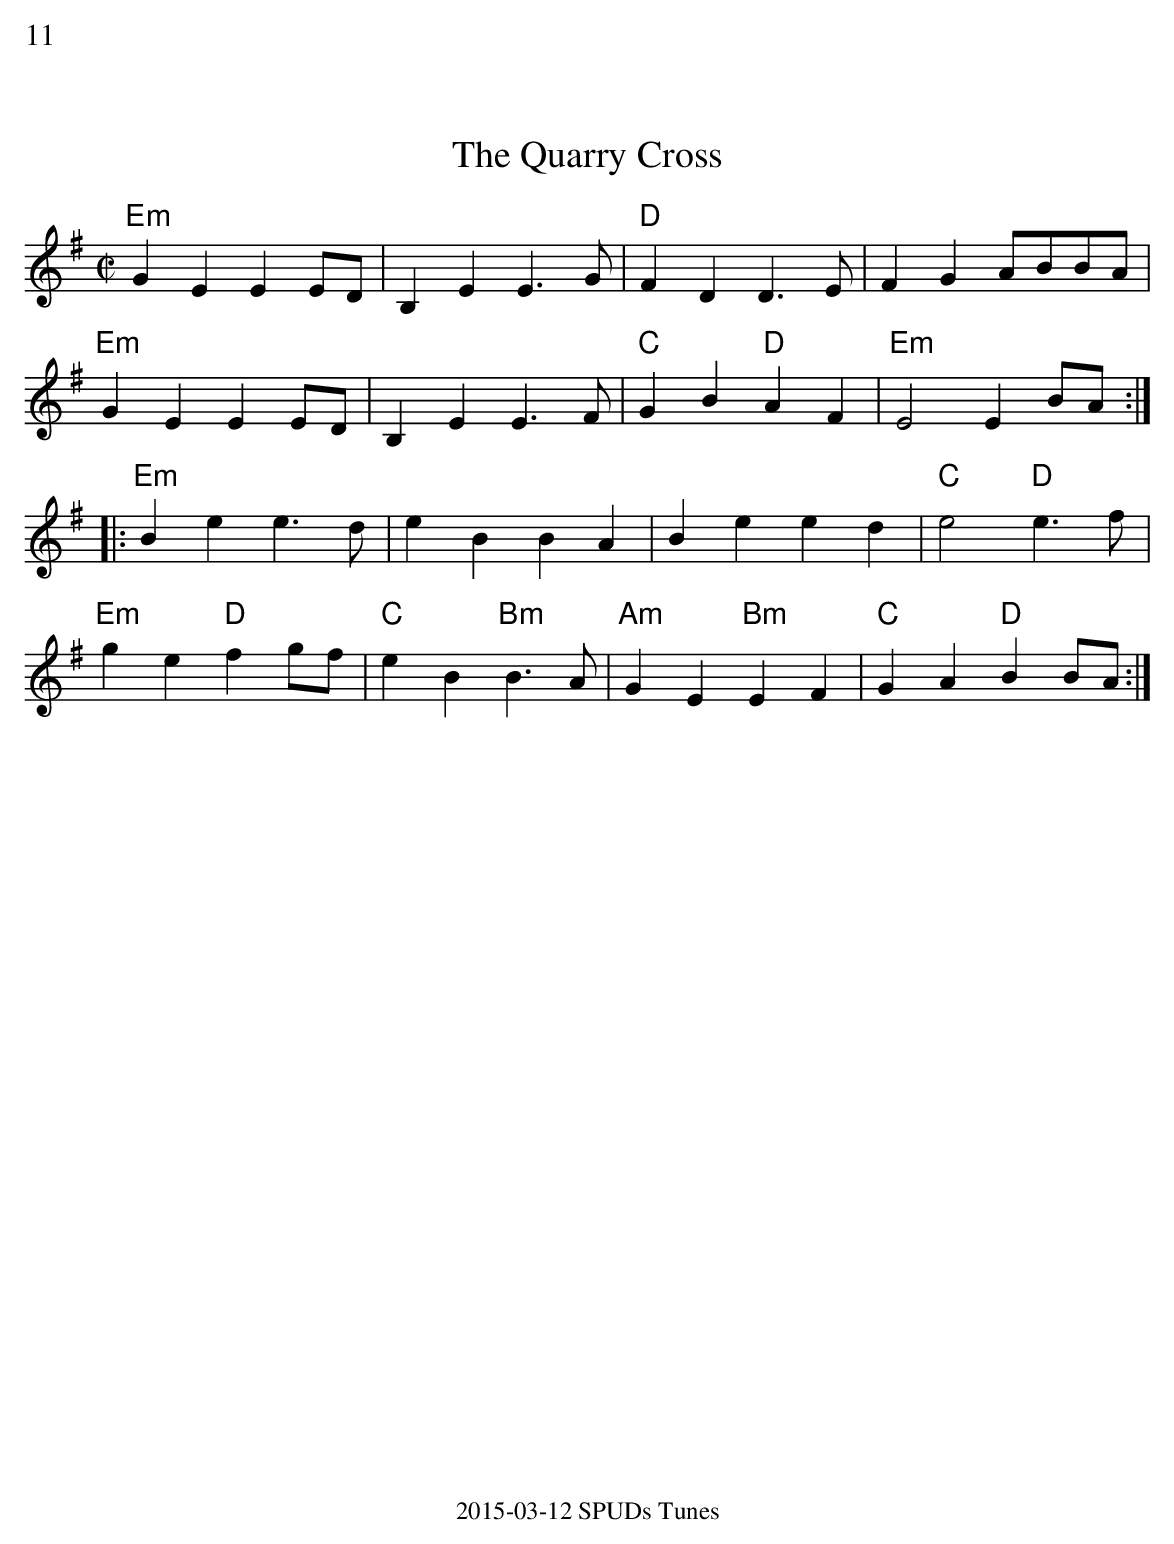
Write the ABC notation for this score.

X:1
%%text 11
T: The Quarry Cross
M:C|
L:1/8
K:Em
"Em"G2E2E2ED|B,2E2E3G|"D"F2D2D3E|F2G2ABBA|
"Em"G2E2E2ED|B,2E2E3F|"C"G2B2"D"A2F2|"Em"E4E2BA:|
|:"Em"B2e2e3d|e2B2B2A2|B2e2e2d2|"C"e4"D"e3f|
"Em"g2e2"D"f2gf|"C"e2B2"Bm"B3A|"Am"G2E2"Bm"E2F2|"C"G2A2"D"B2BA:|
